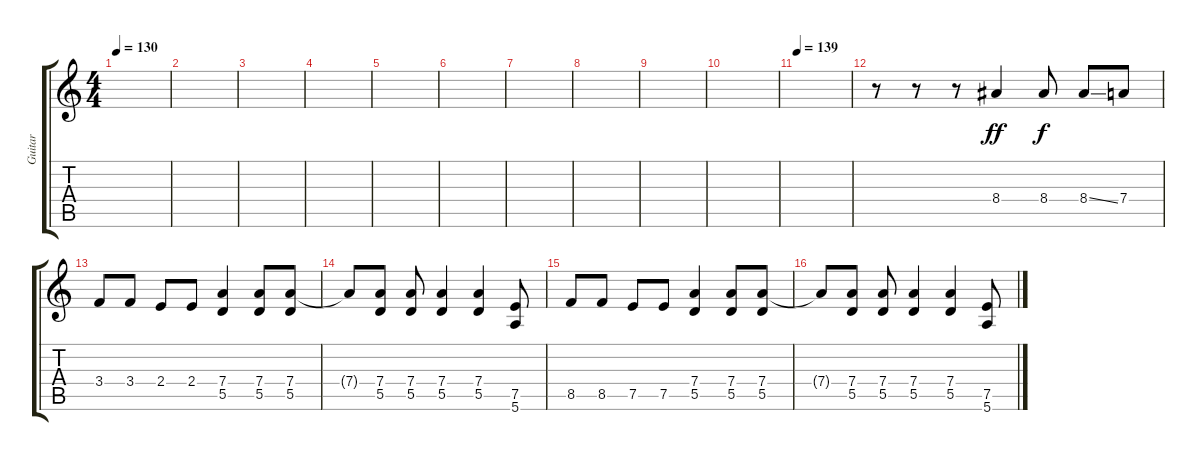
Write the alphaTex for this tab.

\track ("Guitar" "Guitar") {instrument overdrivenguitar}
\staff {score tabs}
\tuning (E4 B3 G3 D3 A2 E2) {hide}
\ts (4 4)
\tempo 130
\clef g2
\ks c
|
|
|
|
|
|
|
|
|
|
\tempo 139
|
r.8 r.8 r.8 8.4.4{dy ff} 8.4.8{dy f} 8.4{ss}.8 7.4.8 |
3.4.8 3.4.8 2.4.8 2.4.8 (7.4 5.5).4 (7.4 5.5).8 (7.4 5.5).8 |
7.4{t}.8 (7.4 5.5).8 (7.4 5.5).8 (7.4 5.5).4 (7.4 5.5).4 (7.5 5.6).8 |
8.5.8 8.5.8 7.5.8 7.5.8 (7.4 5.5).4 (7.4 5.5).8 (7.4 5.5).8 |
7.4{t}.8 (7.4 5.5).8 (7.4 5.5).8 (7.4 5.5).4 (7.4 5.5).4 (7.5 5.6).8
